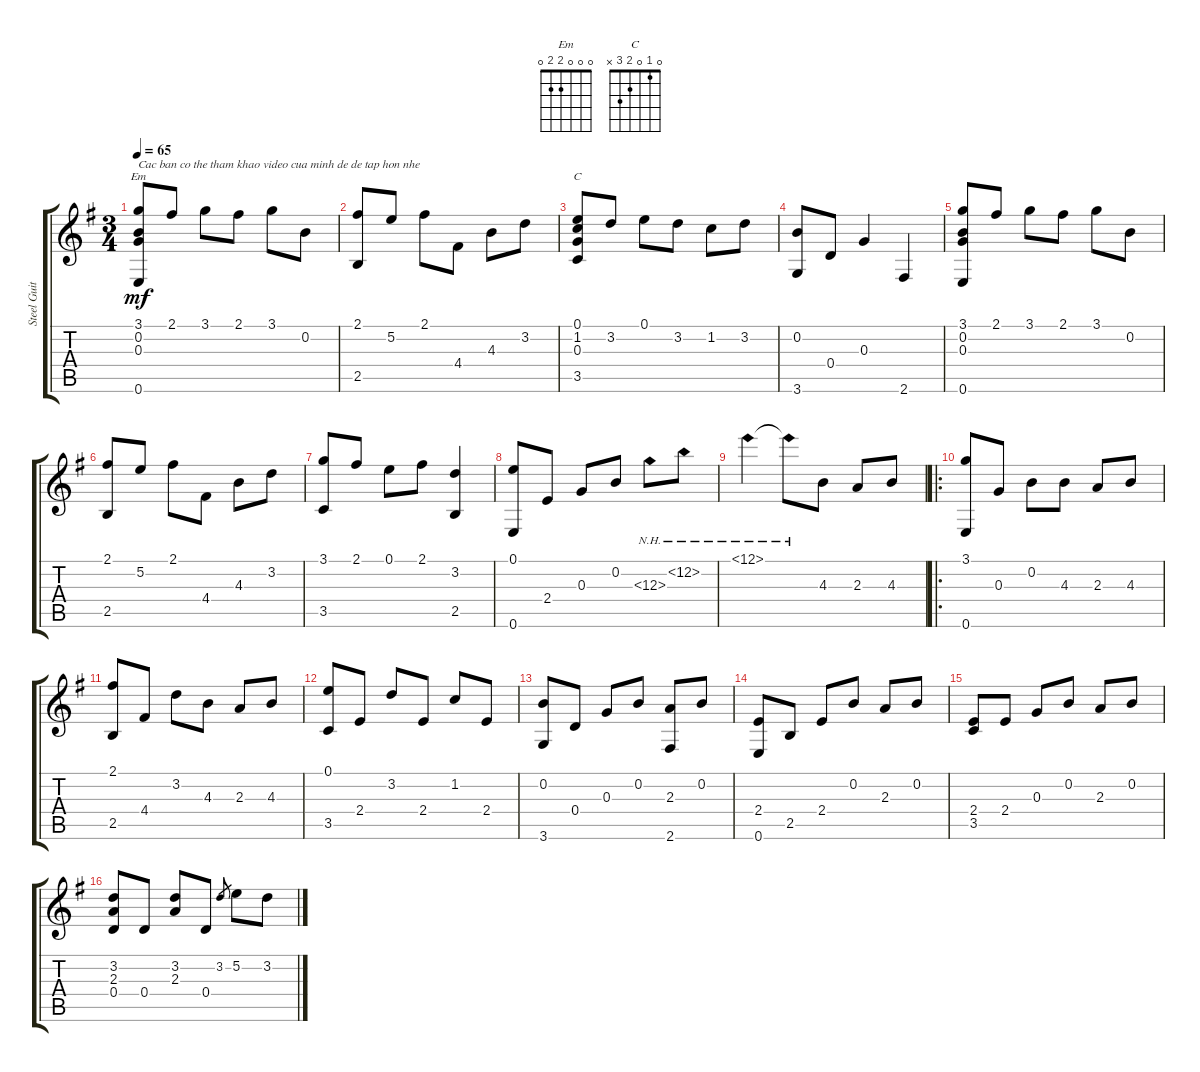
\track ("Steel Guitar" "Steel Guit") {instrument acousticguitarsteel}
\staff {score tabs}
\tuning (E4 B3 G3 D3 A2 E2) {hide}
\chord ("Em" 0 0 0 2 2 0)
\chord ("C" 0 1 0 2 3 x)
\ts (3 4)
\tempo 65
\clef g2
\ks eminor
(3.1 0.2 0.3 0.6).8{ch "Em" txt "Cac ban co the tham khao video cua minh de de tap hon nhe" dy mf instrument acousticguitarsteel} 2.1.8 3.1.8 2.1.8 3.1.8 0.2.8 |
(2.1 2.5).8 5.2.8 2.1.8 4.4.8 4.3.8 3.2.8 |
(0.1 1.2 0.3 3.5).8{ch "C"} 3.2.8 0.1.8 3.2.8 1.2.8 3.2.8 |
(0.2 3.6).8 0.4.8 0.3.4 2.6.4 |
(3.1 0.2 0.3 0.6).8 2.1.8 3.1.8 2.1.8 3.1.8 0.2.8 |
(2.1 2.5).8 5.2.8 2.1.8 4.4.8 4.3.8 3.2.8 |
(3.1 3.5).8 2.1.8 0.1.8 2.1.8 (3.2 2.5).4 |
(0.1 0.6).8 2.4.8 0.3.8 0.2.8 12.3{nh}.8 12.2{nh}.8 |
12.1{nh}.4 12.1{nh t}.8 4.3.8 2.3.8 4.3.8 |
\ro
(3.1 0.6).8 0.3.8 0.2.8 4.3.8 2.3.8 4.3.8 |
(2.1 2.5).8 4.4.8 3.2.8 4.3.8 2.3.8 4.3.8 |
(0.1 3.5).8 2.4.8 3.2.8 2.4.8 1.2.8 2.4.8 |
(0.2 3.6).8 0.4.8 0.3.8 0.2.8 (2.3 2.6).8 0.2.8 |
(2.4 0.6).8 2.5.8 2.4.8 0.2.8 2.3.8 0.2.8 |
(2.4 3.5).8 2.4.8 0.3.8 0.2.8 2.3.8 0.2.8 |
(3.2 2.3 0.4).8 0.4.8 (3.2 2.3).8 0.4.8 3.2.8{gr} 5.2.8 3.2.8
